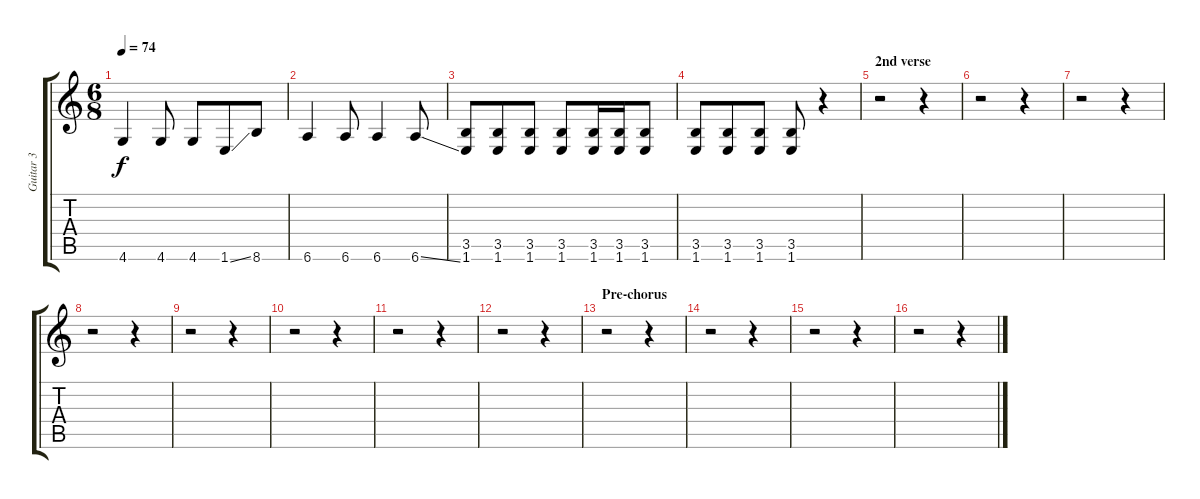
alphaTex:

\track ("Guitar 3" "Guitar 3") {instrument distortionguitar}
\staff {score tabs}
\tuning (Eb4 Bb3 Gb3 Db3 Ab2 Eb2) {hide}
\ts (6 8)
\tempo 74
\clef g2
\ks c
4.6.4{dy f} 4.6.8 4.6.8 1.6{ss}.8 8.6.8 |
6.6.4 6.6.8 6.6.4 6.6{ss}.8 |
(3.5 1.6).8 (3.5 1.6).8 (3.5 1.6).8 (3.5 1.6).8 (3.5 1.6).16 (3.5 1.6).16 (3.5 1.6).8 |
(3.5 1.6).8 (3.5 1.6).8 (3.5 1.6).8 (3.5 1.6).8 r.4 |
\section ("" "2nd verse")
r.2 r.4 |
r.2 r.4 |
r.2 r.4 |
r.2 r.4 |
r.2 r.4 |
r.2 r.4 |
r.2 r.4 |
r.2 r.4 |
\section ("" "Pre-chorus")
r.2 r.4 |
r.2 r.4 |
r.2 r.4 |
r.2 r.4
